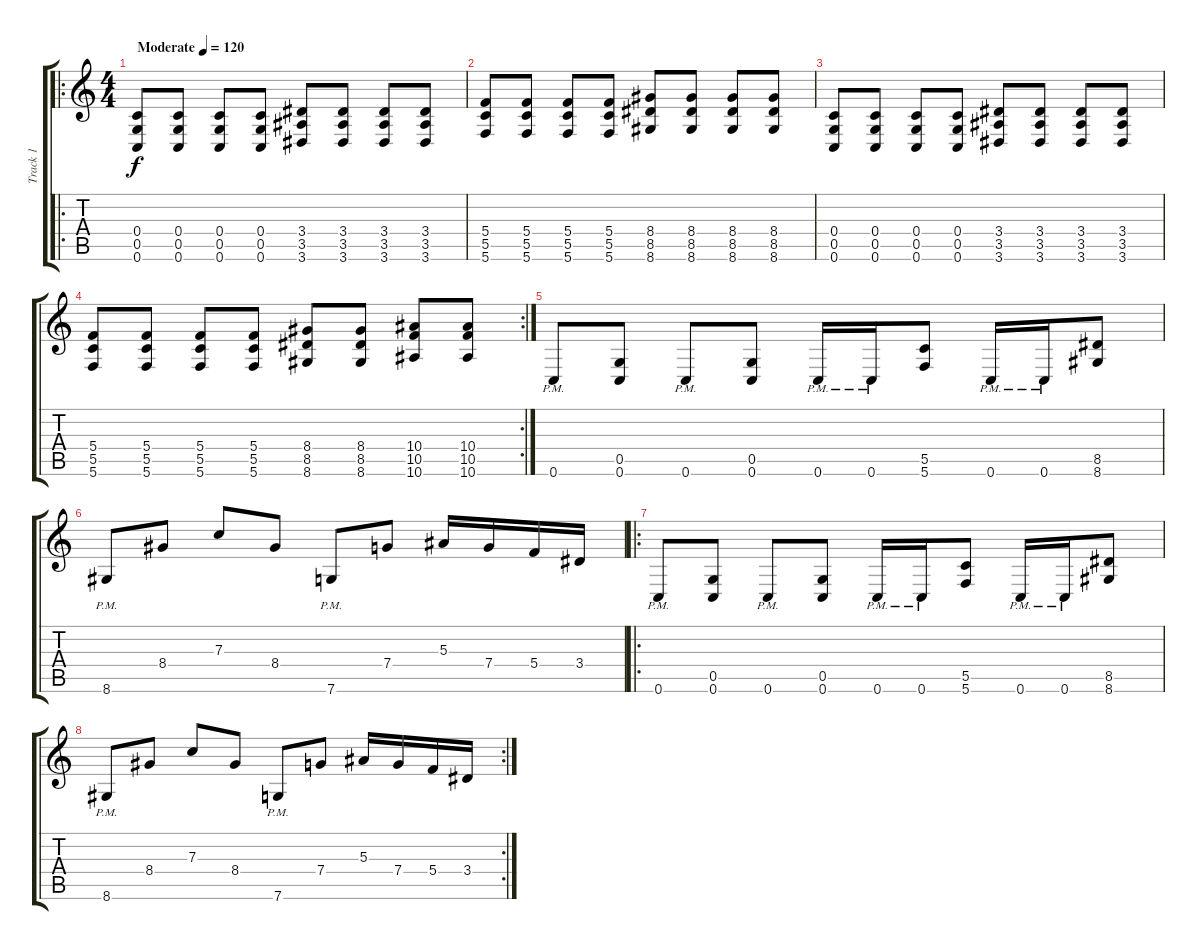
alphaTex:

\track ("Track 1" "Track 1") {instrument distortionguitar}
\staff {score tabs}
\tuning (D4 A3 F3 C3 G2 C2) {hide}
\ro
\ts (4 4)
\tempo (120 "Moderate")
\clef g2
\ks c
(0.4 0.5 0.6).8{dy f instrument distortionguitar} (0.4 0.5 0.6).8 (0.4 0.5 0.6).8 (0.4 0.5 0.6).8 (3.4 3.5 3.6).8 (3.4 3.5 3.6).8 (3.4 3.5 3.6).8 (3.4 3.5 3.6).8 |
(5.4 5.5 5.6).8 (5.4 5.5 5.6).8 (5.4 5.5 5.6).8 (5.4 5.5 5.6).8 (8.4 8.5 8.6).8 (8.4 8.5 8.6).8 (8.4 8.5 8.6).8 (8.4 8.5 8.6).8 |
(0.4 0.5 0.6).8 (0.4 0.5 0.6).8 (0.4 0.5 0.6).8 (0.4 0.5 0.6).8 (3.4 3.5 3.6).8 (3.4 3.5 3.6).8 (3.4 3.5 3.6).8 (3.4 3.5 3.6).8 |
\rc 2
(5.4 5.5 5.6).8 (5.4 5.5 5.6).8 (5.4 5.5 5.6).8 (5.4 5.5 5.6).8 (8.4 8.5 8.6).8 (8.4 8.5 8.6).8 (10.4 10.5 10.6).8 (10.4 10.5 10.6).8 |
0.6{pm}.8 (0.5 0.6).8 0.6{pm}.8 (0.5 0.6).8 0.6{pm}.16 0.6{pm}.16 (5.5 5.6).8 0.6{pm}.16 0.6{pm}.16 (8.5 8.6).8 |
8.6{pm}.8 8.4.8 7.3.8 8.4.8 7.6{pm}.8 7.4.8 5.3.16 7.4.16 5.4.16 3.4.16 |
\ro
0.6{pm}.8 (0.5 0.6).8 0.6{pm}.8 (0.5 0.6).8 0.6{pm}.16 0.6{pm}.16 (5.5 5.6).8 0.6{pm}.16 0.6{pm}.16 (8.5 8.6).8 |
\rc 2
8.6{pm}.8 8.4.8 7.3.8 8.4.8 7.6{pm}.8 7.4.8 5.3.16 7.4.16 5.4.16 3.4.16
